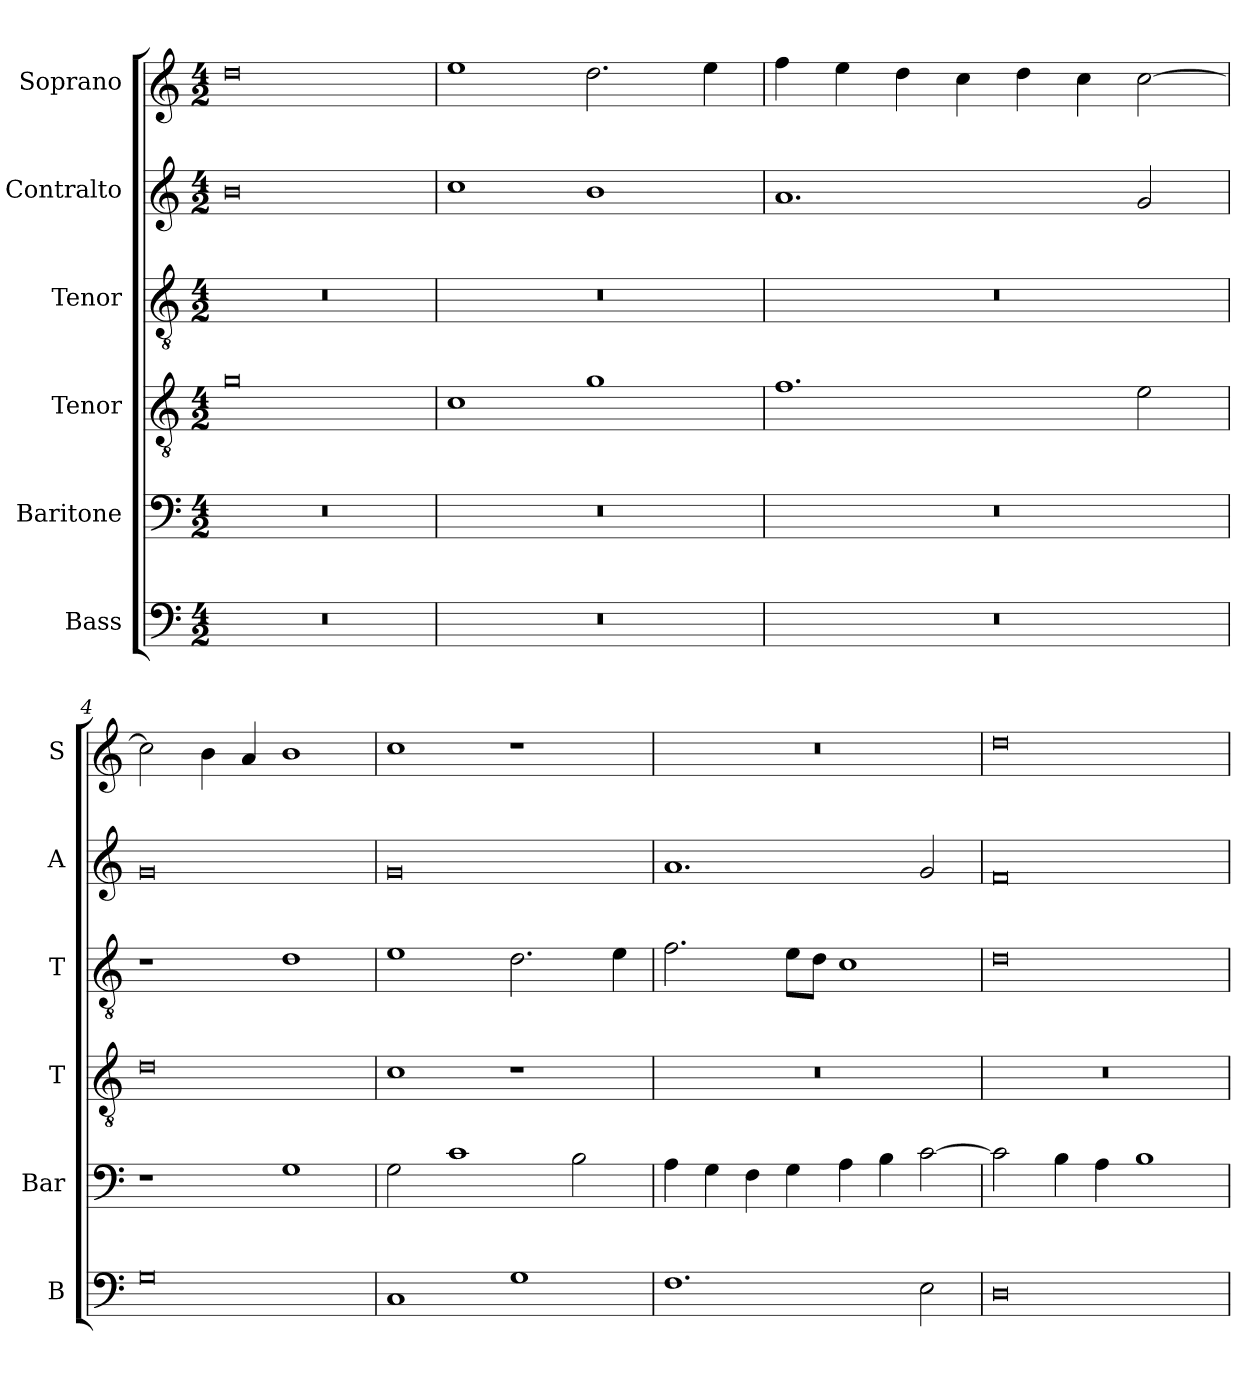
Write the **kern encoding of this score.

**kern	**kern	**kern	**kern	**kern	**kern
*part6	*part5	*part4	*part3	*part2	*part1
*staff6	*staff5	*staff4	*staff3	*staff2	*staff1
*I"Bass	*I"Baritone	*I"Tenor	*I"Tenor	*I"Contralto	*I"Soprano
*I'B	*I'Bar	*I'T	*I'T	*I'A	*I'S
*clefF4	*clefF4	*clefGv2	*clefGv2	*clefG2	*clefG2
*k[]	*k[]	*k[]	*k[]	*k[]	*k[]
*G:mix	*G:mix	*G:mix	*G:mix	*G:mix	*G:mix
*M4/2	*M4/2	*M4/2	*M4/2	*M4/2	*M4/2
=1	=1	=1	=1	=1	=1
0r	0r	0g	0r	0b	0dd
=2	=2	=2	=2	=2	=2
0r	0r	1c	0r	1cc	1ee
.	.	1g	.	1b	2.dd
.	.	.	.	.	4ee
=3	=3	=3	=3	=3	=3
0r	0r	1.f	0r	1.a	4ff
.	.	.	.	.	4ee
.	.	.	.	.	4dd
.	.	.	.	.	4cc
.	.	.	.	.	4dd
.	.	.	.	.	4cc
.	.	2e	.	2g	[2cc
=4	=4	=4	=4	=4	=4
0G	1r	0d	1r	0g	2cc]
.	.	.	.	.	4b
.	.	.	.	.	4a
.	1G	.	1d	.	1b
=5	=5	=5	=5	=5	=5
1C	2G	1c	1e	0g	1cc
.	1c	.	.	.	.
1G	.	1r	2.d	.	1r
.	2B	.	.	.	.
.	.	.	4e	.	.
=6	=6	=6	=6	=6	=6
1.F	4A	0r	2.f	1.a	0r
.	4G	.	.	.	.
.	4F	.	.	.	.
.	4G	.	8e\L	.	.
.	.	.	8d\J	.	.
.	4A	.	1c	.	.
.	4B	.	.	.	.
2E	[2c	.	.	2g	.
=7	=7	=7	=7	=7	=7
0D	2c]	0r	0d	0f	0dd
.	4B	.	.	.	.
.	4A	.	.	.	.
.	1B	.	.	.	.
=	=	=	=	=	=
*-	*-	*-	*-	*-	*-
